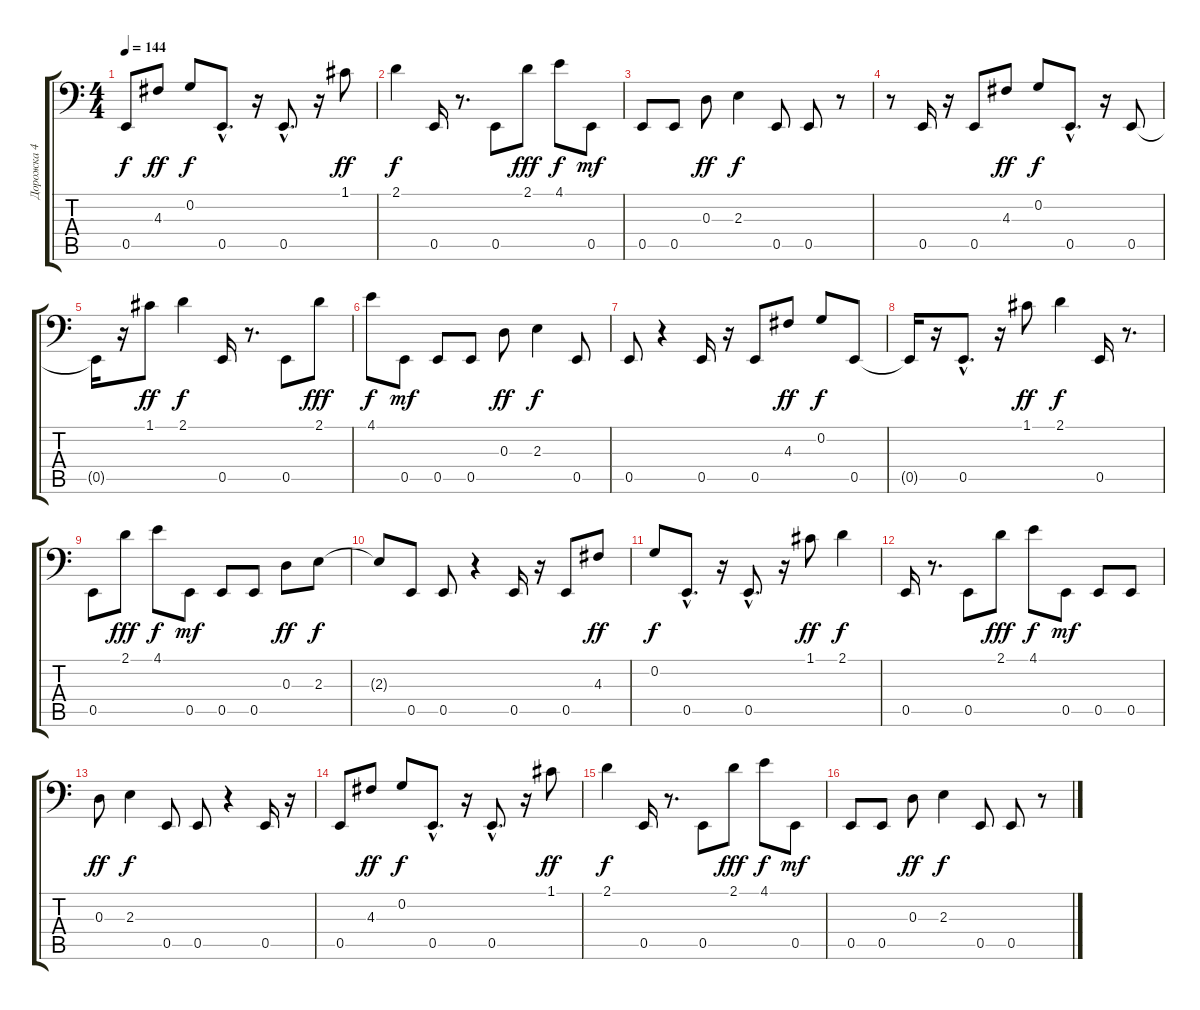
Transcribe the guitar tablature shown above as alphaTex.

\track ("Дорожка 4" "Дорожка 4") {instrument fretlessbass}
\staff {score tabs}
\tuning (C3 G2 D2 A1 E1 B0) {hide}
\ts (4 4)
\tempo 144
\clef f4
\ks c
0.5.8{dy f} 4.3.8{dy ff} 0.2.8{dy f} 0.5{hac}.8{d} r.16 0.5{hac}.8{d} r.16 1.1.8{dy ff} |
2.1.4{dy f} 0.5.16 r.8{d} 0.5.8 2.1.8{dy fff} 4.1.8{dy f} 0.5.8{dy mf} |
0.5.8 0.5.8 0.3.8{dy ff} 2.3.4{dy f} 0.5.8 0.5.8 r.8 |
r.8 0.5.16 r.16 0.5.8 4.3.8{dy ff} 0.2.8{dy f} 0.5{hac}.8{d} r.16 0.5.8 |
0.5{t}.16 r.16 1.1.8{dy ff} 2.1.4{dy f} 0.5.16 r.8{d} 0.5.8 2.1.8{dy fff} |
4.1.8{dy f} 0.5.8{dy mf} 0.5.8 0.5.8 0.3.8{dy ff} 2.3.4{dy f} 0.5.8 |
0.5.8 r.4 0.5.16 r.16 0.5.8 4.3.8{dy ff} 0.2.8{dy f} 0.5.8 |
0.5{t}.16 r.16 0.5{hac}.8{d} r.16 1.1.8{dy ff} 2.1.4{dy f} 0.5.16 r.8{d} |
0.5.8 2.1.8{dy fff} 4.1.8{dy f} 0.5.8{dy mf} 0.5.8 0.5.8 0.3.8{dy ff} 2.3.8{dy f} |
2.3{t}.8 0.5.8 0.5.8 r.4 0.5.16 r.16 0.5.8 4.3.8{dy ff} |
0.2.8{dy f} 0.5{hac}.8{d} r.16 0.5{hac}.8{d} r.16 1.1.8{dy ff} 2.1.4{dy f} |
0.5.16 r.8{d} 0.5.8 2.1.8{dy fff} 4.1.8{dy f} 0.5.8{dy mf} 0.5.8 0.5.8 |
0.3.8{dy ff} 2.3.4{dy f} 0.5.8 0.5.8 r.4 0.5.16 r.16 |
0.5.8 4.3.8{dy ff} 0.2.8{dy f} 0.5{hac}.8{d} r.16 0.5{hac}.8{d} r.16 1.1.8{dy ff} |
2.1.4{dy f} 0.5.16 r.8{d} 0.5.8 2.1.8{dy fff} 4.1.8{dy f} 0.5.8{dy mf} |
0.5.8 0.5.8 0.3.8{dy ff} 2.3.4{dy f} 0.5.8 0.5.8 r.8
